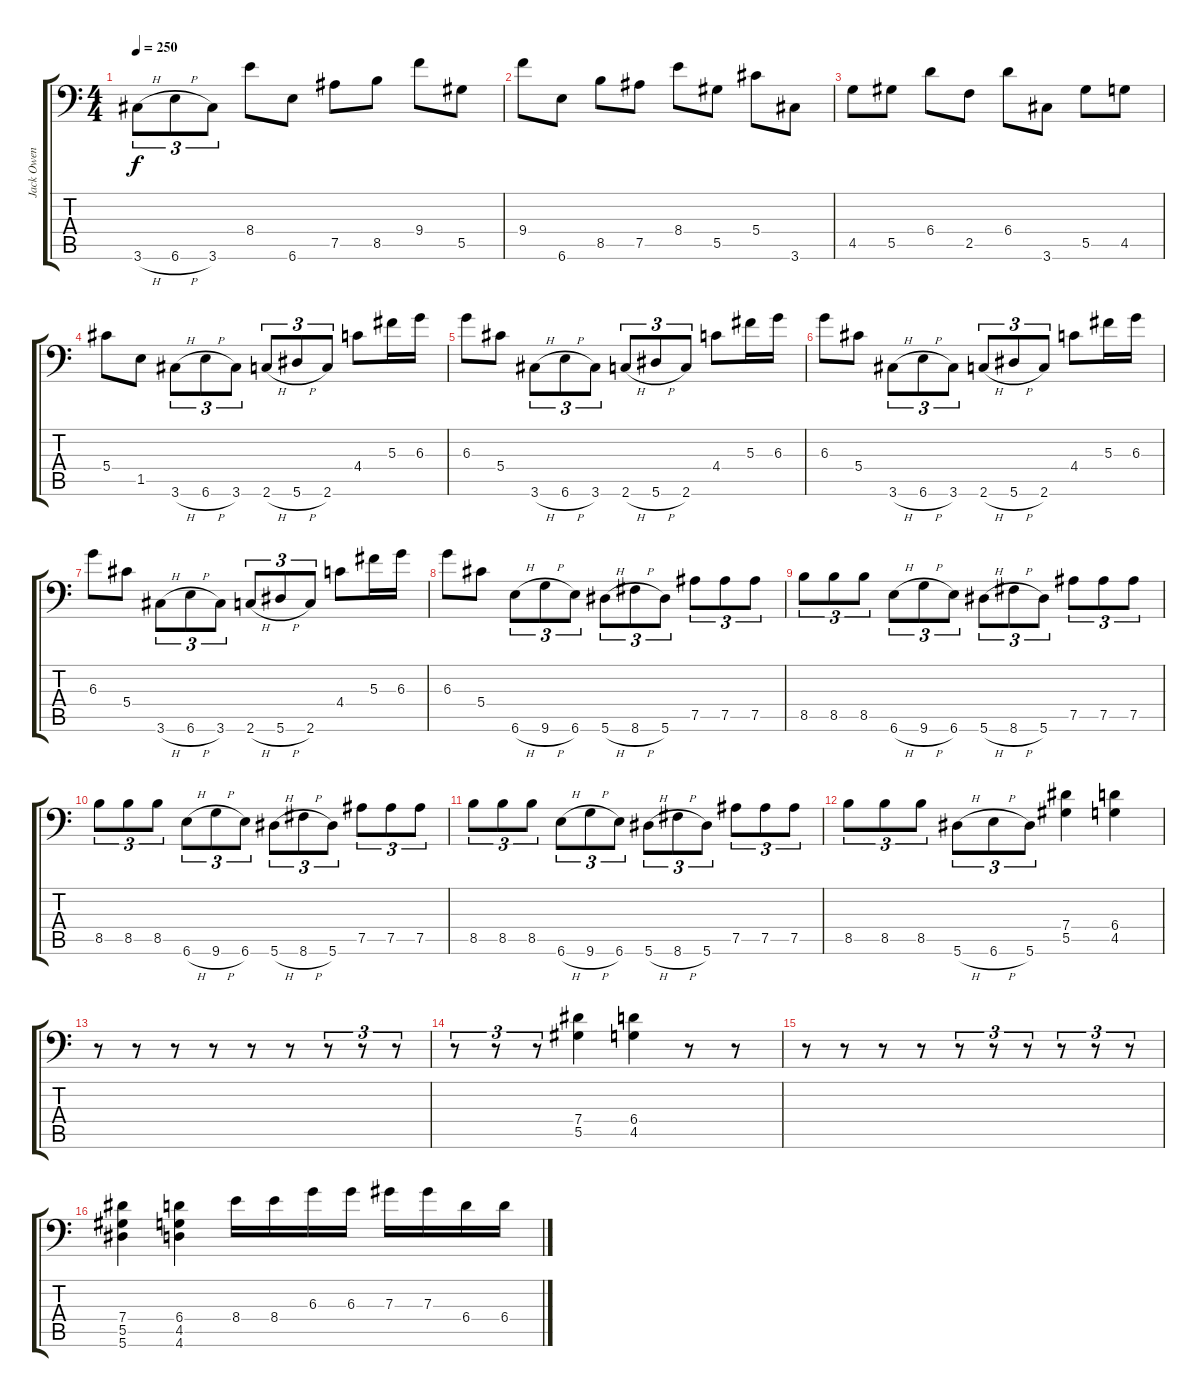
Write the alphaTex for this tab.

\track ("Jack Owen" "Jack Owen") {instrument distortionguitar}
\staff {score tabs}
\tuning (Bb3 F3 Db3 Ab2 Eb2 Bb1) {hide}
\ts (4 4)
\tempo 250
\clef f4
\ks c
3.6{h}.8{tu (3 2) dy f} 6.6{h}.8{tu (3 2)} 3.6.8{tu (3 2)} 8.4.8 6.6.8 7.5.8 8.5.8 9.4.8 5.5.8 |
9.4.8 6.6.8 8.5.8 7.5.8 8.4.8 5.5.8 5.4.8 3.6.8 |
4.5.8 5.5.8 6.4.8 2.5.8 6.4.8 3.6.8 5.5.8 4.5.8 |
5.4.8 1.5.8 3.6{h}.8{tu (3 2)} 6.6{h}.8{tu (3 2)} 3.6.8{tu (3 2)} 2.6{h}.8{tu (3 2)} 5.6{h}.8{tu (3 2)} 2.6.8{tu (3 2)} 4.4.8 5.3.16 6.3.16 |
6.3.8 5.4.8 3.6{h}.8{tu (3 2)} 6.6{h}.8{tu (3 2)} 3.6.8{tu (3 2)} 2.6{h}.8{tu (3 2)} 5.6{h}.8{tu (3 2)} 2.6.8{tu (3 2)} 4.4.8 5.3.16 6.3.16 |
6.3.8 5.4.8 3.6{h}.8{tu (3 2)} 6.6{h}.8{tu (3 2)} 3.6.8{tu (3 2)} 2.6{h}.8{tu (3 2)} 5.6{h}.8{tu (3 2)} 2.6.8{tu (3 2)} 4.4.8 5.3.16 6.3.16 |
6.3.8 5.4.8 3.6{h}.8{tu (3 2)} 6.6{h}.8{tu (3 2)} 3.6.8{tu (3 2)} 2.6{h}.8{tu (3 2)} 5.6{h}.8{tu (3 2)} 2.6.8{tu (3 2)} 4.4.8 5.3.16 6.3.16 |
6.3.8 5.4.8 6.6{h}.8{tu (3 2)} 9.6{h}.8{tu (3 2)} 6.6.8{tu (3 2)} 5.6{h}.8{tu (3 2)} 8.6{h}.8{tu (3 2)} 5.6.8{tu (3 2)} 7.5.8{tu (3 2)} 7.5.8{tu (3 2)} 7.5.8{tu (3 2)} |
8.5.8{tu (3 2)} 8.5.8{tu (3 2)} 8.5.8{tu (3 2)} 6.6{h}.8{tu (3 2)} 9.6{h}.8{tu (3 2)} 6.6.8{tu (3 2)} 5.6{h}.8{tu (3 2)} 8.6{h}.8{tu (3 2)} 5.6.8{tu (3 2)} 7.5.8{tu (3 2)} 7.5.8{tu (3 2)} 7.5.8{tu (3 2)} |
8.5.8{tu (3 2)} 8.5.8{tu (3 2)} 8.5.8{tu (3 2)} 6.6{h}.8{tu (3 2)} 9.6{h}.8{tu (3 2)} 6.6.8{tu (3 2)} 5.6{h}.8{tu (3 2)} 8.6{h}.8{tu (3 2)} 5.6.8{tu (3 2)} 7.5.8{tu (3 2)} 7.5.8{tu (3 2)} 7.5.8{tu (3 2)} |
8.5.8{tu (3 2)} 8.5.8{tu (3 2)} 8.5.8{tu (3 2)} 6.6{h}.8{tu (3 2)} 9.6{h}.8{tu (3 2)} 6.6.8{tu (3 2)} 5.6{h}.8{tu (3 2)} 8.6{h}.8{tu (3 2)} 5.6.8{tu (3 2)} 7.5.8{tu (3 2)} 7.5.8{tu (3 2)} 7.5.8{tu (3 2)} |
8.5.8{tu (3 2)} 8.5.8{tu (3 2)} 8.5.8{tu (3 2)} 5.6{h}.8{tu (3 2)} 6.6{h}.8{tu (3 2)} 5.6.8{tu (3 2)} (7.4 5.5).4 (6.4 4.5).4 |
r.8 r.8 r.8 r.8 r.8 r.8 r.8{tu (3 2)} r.8{tu (3 2)} r.8{tu (3 2)} |
r.8{tu (3 2)} r.8{tu (3 2)} r.8{tu (3 2)} (7.4 5.5).4 (6.4 4.5).4 r.8 r.8 |
r.8 r.8 r.8 r.8 r.8{tu (3 2)} r.8{tu (3 2)} r.8{tu (3 2)} r.8{tu (3 2)} r.8{tu (3 2)} r.8{tu (3 2)} |
(7.4 5.5 5.6).4 (6.4 4.5 4.6).4 8.4.16 8.4.16 6.3.16 6.3.16 7.3.16 7.3.16 6.4.16 6.4.16
